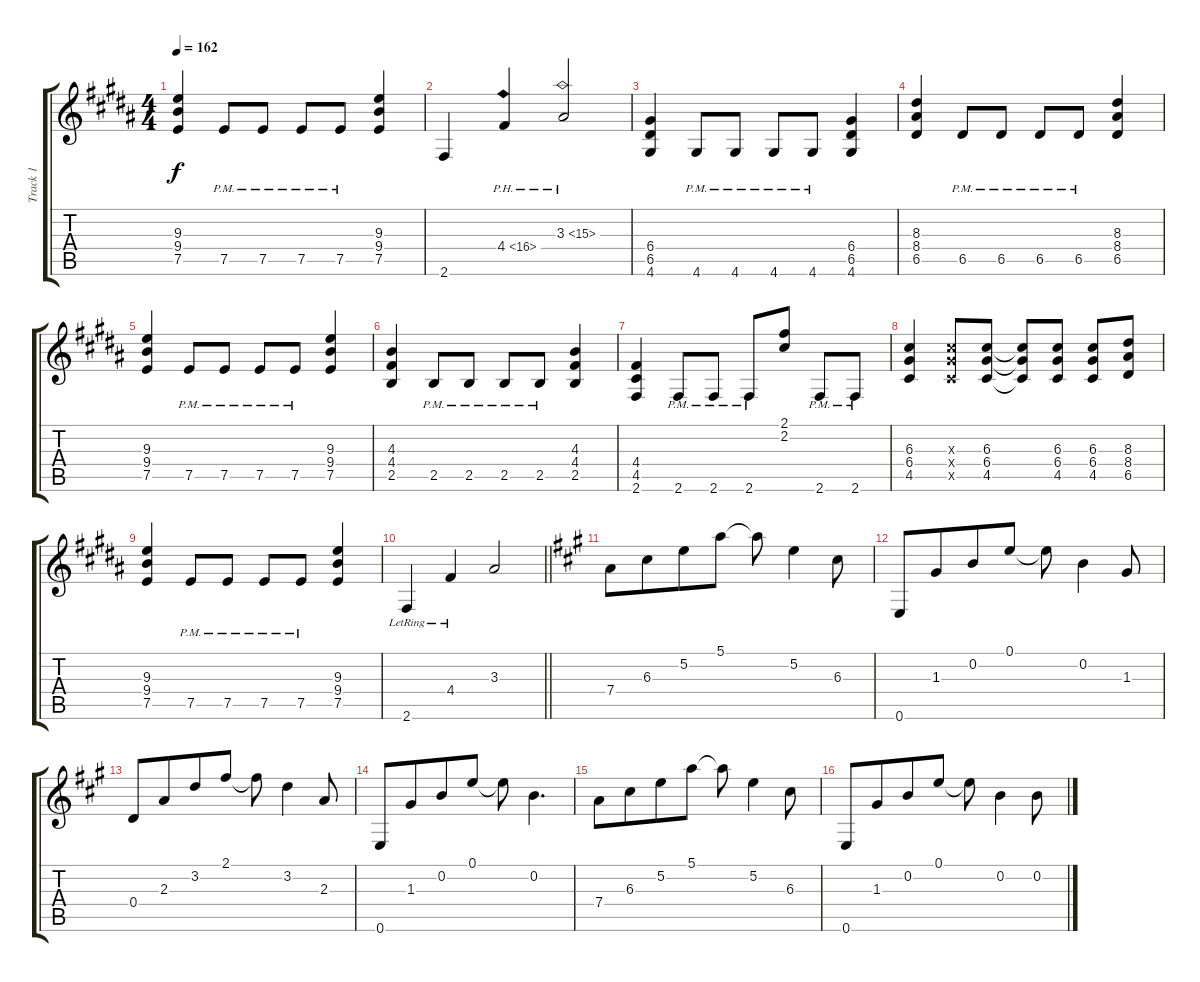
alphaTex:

\track ("Track 1" "Track 1") {instrument overdrivenguitar}
\staff {score tabs}
\tuning (E4 B3 G3 D3 A2 E2) {hide}
\ts (4 4)
\tempo 162
\clef g2
\ks g#minor
(9.3 9.4 7.5).4{dy f} 7.5{pm}.8 7.5{pm}.8 7.5{pm}.8 7.5{pm}.8 (9.3 9.4 7.5).4 |
2.6.4 4.4{ph 12}.4 3.3{ph 12}.2 |
(6.4 6.5 4.6).4 4.6{pm}.8 4.6{pm}.8 4.6{pm}.8 4.6{pm}.8 (6.4 6.5 4.6).4 |
(8.3 8.4 6.5).4 6.5{pm}.8 6.5{pm}.8 6.5{pm}.8 6.5{pm}.8 (8.3 8.4 6.5).4 |
(9.3 9.4 7.5).4 7.5{pm}.8 7.5{pm}.8 7.5{pm}.8 7.5{pm}.8 (9.3 9.4 7.5).4 |
(4.3 4.4 2.5).4 2.5{pm}.8 2.5{pm}.8 2.5{pm}.8 2.5{pm}.8 (4.3 4.4 2.5).4 |
(4.4 4.5 2.6).4 2.6{pm}.8 2.6{pm}.8 2.6{pm}.8 (2.1 2.2).8 2.6{pm}.8 2.6{pm}.8 |
(6.3 6.4 4.5).4 (6.3{x} 6.4{x} 4.5{x}).8 (6.3 6.4 4.5).8 (6.3{t} 6.4{t} 4.5{t}).8 (6.3 6.4 4.5).8 (6.3 6.4 4.5).8 (8.3 8.4 6.5).8 |
(9.3 9.4 7.5).4 7.5{pm}.8 7.5{pm}.8 7.5{pm}.8 7.5{pm}.8 (9.3 9.4 7.5).4 |
\barLineRight lightlight
2.6{lr}.4 4.4{lr}.4 3.3.2 |
\ks f#minor
7.4.8{instrument electricguitarclean} 6.3.8{beam merge} 5.2.8 5.1.8 5.1{t}.8 5.2.4 6.3.8 |
0.6.8 1.3.8{beam merge} 0.2.8 0.1.8 0.1{t}.8 0.2.4 1.3.8 |
0.4.8 2.3.8{beam merge} 3.2.8 2.1.8 2.1{t}.8 3.2.4 2.3.8 |
0.6.8 1.3.8{beam merge} 0.2.8 0.1.8 0.1{t}.8 0.2.4{d} |
7.4.8 6.3.8{beam merge} 5.2.8 5.1.8 5.1{t}.8 5.2.4 6.3.8 |
0.6.8 1.3.8{beam merge} 0.2.8 0.1.8 0.1{t}.8 0.2.4 0.2.8
